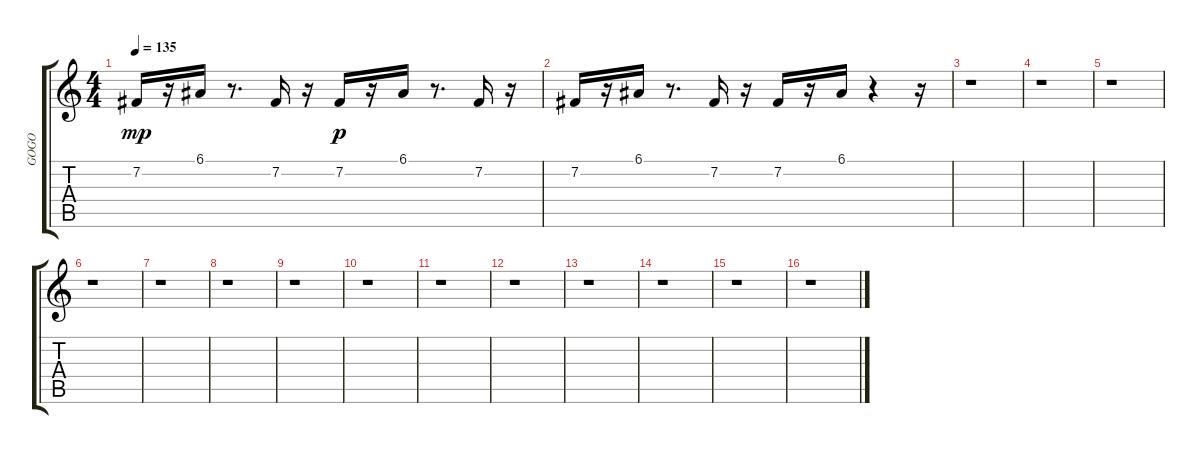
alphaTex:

\track ("GOGO" "GOGO") {instrument agogo}
\staff {score tabs}
\tuning (E4 B3 G3 D3 A2 E2) {hide}
\ts (4 4)
\tempo 135
\clef g2
\ks c
7.2.16{dy mp} r.16 6.1.16 r.8{d} 7.2.16 r.16 7.2.16{dy p} r.16 6.1.16 r.8{d} 7.2.16 r.16 |
7.2.16 r.16 6.1.16 r.8{d} 7.2.16 r.16 7.2.16 r.16 6.1.16 r.4 r.16 |
r.1 |
r.1 |
r.1 |
r.1 |
r.1 |
r.1 |
r.1 |
r.1 |
r.1 |
r.1 |
r.1 |
r.1 |
r.1 |
r.1
